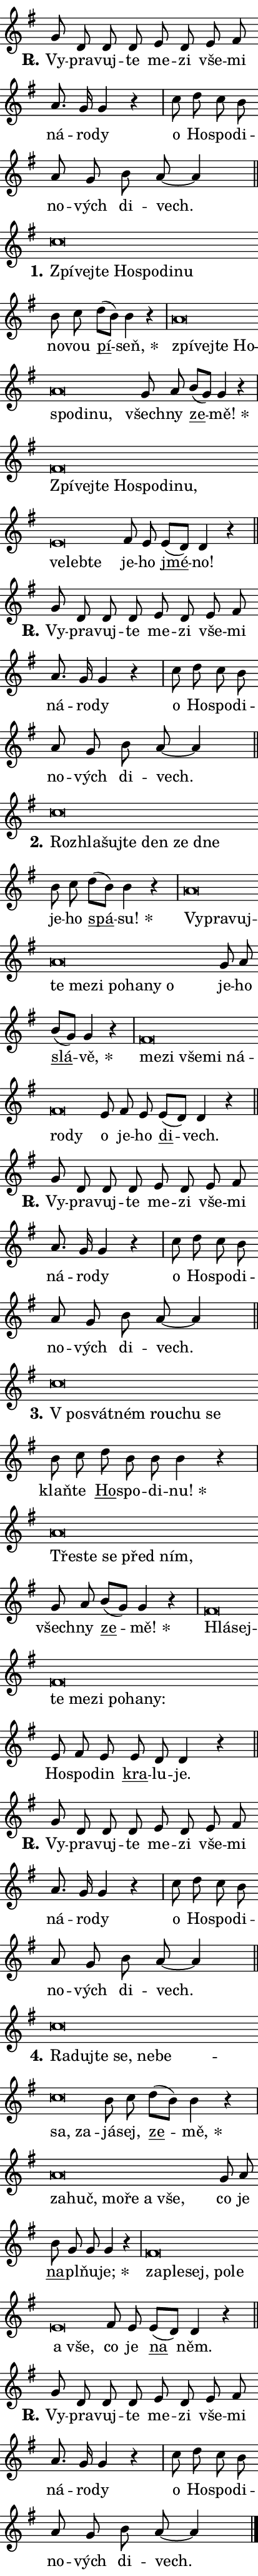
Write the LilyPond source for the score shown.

\version "2.22.1"
\header { tagline = "" }
\paper {
  indent = 0\cm
  top-margin = 0\cm
  right-margin = 0\cm
  bottom-margin = 0\cm
  left-margin = 0\cm
  paper-width = 7\cm
  page-breaking = #ly:one-page-breaking
  system-system-spacing.basic-distance = #11
  score-system-spacing.basic-distance = #11
  ragged-last = ##f
}


%% Author: Thomas Morley
%% https://lists.gnu.org/archive/html/lilypond-user/2020-05/msg00002.html
#(define (line-position grob)
"Returns position of @var[grob} in current system:
   @code{'start}, if at first time-step
   @code{'end}, if at last time-step
   @code{'middle} otherwise
"
  (let* ((col (ly:item-get-column grob))
         (ln (ly:grob-object col 'left-neighbor))
         (rn (ly:grob-object col 'right-neighbor))
         (col-to-check-left (if (ly:grob? ln) ln col))
         (col-to-check-right (if (ly:grob? rn) rn col))
         (break-dir-left
           (and
             (ly:grob-property col-to-check-left 'non-musical #f)
             (ly:item-break-dir col-to-check-left)))
         (break-dir-right
           (and
             (ly:grob-property col-to-check-right 'non-musical #f)
             (ly:item-break-dir col-to-check-right))))
        (cond ((eqv? 1 break-dir-left) 'start)
              ((eqv? -1 break-dir-right) 'end)
              (else 'middle))))

#(define (tranparent-at-line-position vctor)
  (lambda (grob)
  "Relying on @code{line-position} select the relevant enry from @var{vctor}.
Used to determine transparency,"
    (case (line-position grob)
      ((end) (not (vector-ref vctor 0)))
      ((middle) (not (vector-ref vctor 1)))
      ((start) (not (vector-ref vctor 2))))))

noteHeadBreakVisibility =
#(define-music-function (break-visibility)(vector?)
"Makes @code{NoteHead}s transparent relying on @var{break-visibility}"
#{
  \override NoteHead.transparent =
    #(tranparent-at-line-position break-visibility)
#})

#(define delete-ledgers-for-transparent-note-heads
  (lambda (grob)
    "Reads whether a @code{NoteHead} is transparent.
If so this @code{NoteHead} is removed from @code{'note-heads} from
@var{grob}, which is supposed to be @code{LedgerLineSpanner}.
As a result ledgers are not printed for this @code{NoteHead}"
    (let* ((nhds-array (ly:grob-object grob 'note-heads))
           (nhds-list
             (if (ly:grob-array? nhds-array)
                 (ly:grob-array->list nhds-array)
                 '()))
           ;; Relies on the transparent-property being done before
           ;; Staff.LedgerLineSpanner.after-line-breaking is executed.
           ;; This is fragile ...
           (to-keep
             (remove
               (lambda (nhd)
                 (ly:grob-property nhd 'transparent #f))
               nhds-list)))
      ;; TODO find a better method to iterate over grob-arrays, similiar
      ;; to filter/remove etc for lists
      ;; For now rebuilt from scratch
      (set! (ly:grob-object grob 'note-heads)  '())
      (for-each
        (lambda (nhd)
          (ly:pointer-group-interface::add-grob grob 'note-heads nhd))
        to-keep))))

hideNotes = {
  \noteHeadBreakVisibility #begin-of-line-visible
}
unHideNotes = {
  \noteHeadBreakVisibility #all-visible
}

% work-around for resetting accidentals
% https://lilypond.org/doc/v2.23/Documentation/notation/displaying-rhythms#unmetered-music
cadenzaMeasure = {
  \cadenzaOff
  \partial 1024 s1024
  \cadenzaOn
}

#(define-markup-command (accent layout props text) (markup?)
  "Underline accented syllable"
  (interpret-markup layout props
    #{\markup \override #'(offset . 4.3) \underline { #text }#}))

responsum = \markup \concat {
  "R" \hspace #-1.05 \path #0.1 #'((moveto 0 0.07) (lineto 0.9 0.8)) \hspace #0.05 "."
}

\layout {
    \context {
        \Staff
        \remove "Time_signature_engraver"
        \override LedgerLineSpanner.after-line-breaking = #delete-ledgers-for-transparent-note-heads
    }
    \context {
        \Voice {
            \override NoteHead.output-attributes = #'((class . "notehead"))
            \override Hairpin.height = #0.55
        }
    }
    \context {
        \Lyrics {
            \override StanzaNumber.output-attributes = #'((class . "stanzanumber"))
            \override LyricSpace.minimum-distance = #0.9
            \override LyricText.font-name = #"TeX Gyre Schola"
            \override LyricText.font-size = 1
            \override StanzaNumber.font-name = #"TeX Gyre Schola Bold"
            \override StanzaNumber.font-size = 1
        }
    }
}

% magnetic-lyrics.ily
%
%   written by
%     Jean Abou Samra <jean@abou-samra.fr>
%     Werner Lemberg <wl@gnu.org>
%
%   adapted by
%     Jiri Hon <jiri.hon@gmail.com>
%
% Version 2022-Apr-15

% https://www.mail-archive.com/lilypond-user@gnu.org/msg149350.html

#(define (Left_hyphen_pointer_engraver context)
   "Collect syllable-hyphen-syllable occurrences in lyrics and store
them in properties.  This engraver only looks to the left.  For
example, if the lyrics input is @code{foo -- bar}, it does the
following.

@itemize @bullet
@item
Set the @code{text} property of the @code{LyricHyphen} grob between
@q{foo} and @q{bar} to @code{foo}.

@item
Set the @code{left-hyphen} property of the @code{LyricText} grob with
text @q{foo} to the @code{LyricHyphen} grob between @q{foo} and
@q{bar}.
@end itemize

Use this auxiliary engraver in combination with the
@code{lyric-@/text::@/apply-@/magnetic-@/offset!} hook."
   (let ((hyphen #f)
         (text #f))
     (make-engraver
      (acknowledgers
       ((lyric-syllable-interface engraver grob source-engraver)
        (set! text grob)))
      (end-acknowledgers
       ((lyric-hyphen-interface engraver grob source-engraver)
        ;(when (not (grob::has-interface grob 'lyric-space-interface))
          (set! hyphen grob)));)
      ((stop-translation-timestep engraver)
       (when (and text hyphen)
         (ly:grob-set-object! text 'left-hyphen hyphen))
       (set! text #f)
       (set! hyphen #f)))))

#(define (lyric-text::apply-magnetic-offset! grob)
   "If the space between two syllables is less than the value in
property @code{LyricText@/.details@/.squash-threshold}, move the right
syllable to the left so that it gets concatenated with the left
syllable.

Use this function as a hook for
@code{LyricText@/.after-@/line-@/breaking} if the
@code{Left_@/hyphen_@/pointer_@/engraver} is active."
   (let ((hyphen (ly:grob-object grob 'left-hyphen #f)))
     (when hyphen
       (let ((left-text (ly:spanner-bound hyphen LEFT)))
         (when (grob::has-interface left-text 'lyric-syllable-interface)
           (let* ((common (ly:grob-common-refpoint grob left-text X))
                  (this-x-ext (ly:grob-extent grob common X))
                  (left-x-ext
                   (begin
                     ;; Trigger magnetism for left-text.
                     (ly:grob-property left-text 'after-line-breaking)
                     (ly:grob-extent left-text common X)))
                  ;; `delta` is the gap width between two syllables.
                  (delta (- (interval-start this-x-ext)
                            (interval-end left-x-ext)))
                  (details (ly:grob-property grob 'details))
                  (threshold (assoc-get 'squash-threshold details 0.2)))
             (when (< delta threshold)
               (let* (;; We have to manipulate the input text so that
                      ;; ligatures crossing syllable boundaries are not
                      ;; disabled.  For languages based on the Latin
                      ;; script this is essentially a beautification.
                      ;; However, for non-Western scripts it can be a
                      ;; necessity.
                      (lt (ly:grob-property left-text 'text))
                      (rt (ly:grob-property grob 'text))
                      (is-space (grob::has-interface hyphen 'lyric-space-interface))
                      (space (if is-space " " ""))
                      (space-markup (grob-interpret-markup grob " "))
                      (space-size (interval-length (ly:stencil-extent space-markup X)))
                      (extra-delta (if is-space space-size 0))
                      ;; Append new syllable.
                      (ltrt-space (if (and (string? lt) (string? rt))
                                (string-append lt space rt)
                                (make-concat-markup (list lt space rt))))
                      ;; Right-align `ltrt` to the right side.
                      (ltrt-space-markup (grob-interpret-markup
                               grob
                               (make-translate-markup
                                (cons (interval-length this-x-ext) 0)
                                (make-right-align-markup ltrt-space)))))
                 (begin
                   ;; Don't print `left-text`.
                   (ly:grob-set-property! left-text 'stencil #f)
                   ;; Set text and stencil (which holds all collected
                   ;; syllables so far) and shift it to the left.
                   (ly:grob-set-property! grob 'text ltrt-space)
                   (ly:grob-set-property! grob 'stencil ltrt-space-markup)
                   (ly:grob-translate-axis! grob (- (- delta extra-delta)) X))))))))))


#(define (lyric-hyphen::displace-bounds-first grob)
   ;; Make very sure this callback isn't triggered too early.
   (let ((left (ly:spanner-bound grob LEFT))
         (right (ly:spanner-bound grob RIGHT)))
     (ly:grob-property left 'after-line-breaking)
     (ly:grob-property right 'after-line-breaking)
     (ly:lyric-hyphen::print grob)))

squashThreshold = #0.4

\layout {
  \context {
    \Lyrics
    \consists #Left_hyphen_pointer_engraver
    \override LyricText.after-line-breaking =
      #lyric-text::apply-magnetic-offset!
    \override LyricHyphen.stencil = #lyric-hyphen::displace-bounds-first
    \override LyricText.details.squash-threshold = \squashThreshold
    \override LyricHyphen.minimum-distance = 0
    \override LyricHyphen.minimum-length = \squashThreshold
  }
}

squash = \override LyricText.details.squash-threshold = 9999
unSquash = \override LyricText.details.squash-threshold = \squashThreshold

left = \override LyricText.self-alignment-X = #LEFT
unLeft = \revert LyricText.self-alignment-X

starOffset = #(lambda (grob) 
                (let ((x_offset (ly:self-alignment-interface::aligned-on-x-parent grob)))
                  (if (= x_offset 0) 0 (+ x_offset 1.2))))

star = #(define-music-function (syllable)(string?)
"Append star separator at the end of a syllable"
#{
  \once \override LyricText.X-offset = #starOffset
  \lyricmode { \markup {
    #syllable
    \override #'((font-name . "TeX Gyre Schola Bold")) \hspace #0.2 \lower #0.65 \larger "*"
  } }
#})

starAccent = #(define-music-function (syllable)(string?)
"Append star separator at the end of a syllable and make accent"
#{
  \once \override LyricText.X-offset = #starOffset
  \lyricmode { \markup {
    \accent #syllable
    \override #'((font-name . "TeX Gyre Schola Bold")) \hspace #0.2 \lower #0.65 \larger "*"
  } }
#})

breath = #(define-music-function (syllable)(string?)
"Append breathing indicator at the end of a syllable"
#{
  \lyricmode { \markup { #syllable "+" } }
#})

optionalBreath = #(define-music-function (syllable)(string?)
"Append optional breathing indicator at the end of a syllable"
#{
  \lyricmode { \markup { #syllable "(+)" } }
#})


\score {
    <<
        \new Voice = "melody" { \cadenzaOn \key g \major \relative { g'8 d d d e d e fis \bar "" a8. g16 g4 r \cadenzaMeasure \bar "|" c8 d c b \bar "" a g b a~ a4 \cadenzaMeasure \bar "||" \break }
\relative { c''\breve*1/16 \hideNotes \breve*1/16 \bar "" \breve*1/16 \bar "" \breve*1/16 \bar "" \breve*1/16 \bar "" \breve*1/16 \breve*1/16 \bar "" \unHideNotes b8 c \bar "" d[( b)] b4 r \cadenzaMeasure \bar "|" a\breve*1/16 \hideNotes \breve*1/16 \bar "" \breve*1/16 \bar "" \breve*1/16 \bar "" \breve*1/16 \bar "" \breve*1/16 \breve*1/16 \bar "" \unHideNotes g8 a \bar "" b[( g)] g4 r \cadenzaMeasure \bar "|" fis\breve*1/16 \hideNotes \breve*1/16 \bar "" \breve*1/16 \bar "" \breve*1/16 \bar "" \breve*1/16 \bar "" \breve*1/16 \breve*1/16 \bar "" \unHideNotes e\breve*1/16 \hideNotes \breve*1/16 \breve*1/16 \bar "" \unHideNotes fis8 e \bar "" e[( d)] d4 r \cadenzaMeasure \bar "||" \break }
\relative { g'8 d d d e d e fis \bar "" a8. g16 g4 r \cadenzaMeasure \bar "|" c8 d c b \bar "" a g b a~ a4 \cadenzaMeasure \bar "||" \break }
\relative { c''\breve*1/16 \hideNotes \breve*1/16 \bar "" \breve*1/16 \bar "" \breve*1/16 \bar "" \breve*1/16 \bar "" \breve*1/16 \breve*1/16 \bar "" \unHideNotes b8 c \bar "" d[( b)] b4 r \cadenzaMeasure \bar "|" a\breve*1/16 \hideNotes \breve*1/16 \bar "" \breve*1/16 \bar "" \breve*1/16 \bar "" \breve*1/16 \bar "" \breve*1/16 \bar "" \breve*1/16 \bar "" \breve*1/16 \bar "" \breve*1/16 \breve*1/16 \bar "" \unHideNotes g8 a \bar "" b[( g)] g4 r \cadenzaMeasure \bar "|" fis\breve*1/16 \hideNotes \breve*1/16 \bar "" \breve*1/16 \bar "" \breve*1/16 \bar "" \breve*1/16 \bar "" \breve*1/16 \breve*1/16 \bar "" \unHideNotes e8 fis8 e \bar "" e[( d)] d4 r \cadenzaMeasure \bar "||" \break }
\relative { g'8 d d d e d e fis \bar "" a8. g16 g4 r \cadenzaMeasure \bar "|" c8 d c b \bar "" a g b a~ a4 \cadenzaMeasure \bar "||" \break }
\relative { c''\breve*1/16 \hideNotes \breve*1/16 \bar "" \breve*1/16 \bar "" \breve*1/16 \bar "" \breve*1/16 \breve*1/16 \bar "" \unHideNotes b8 c \bar "" d b b b4 r \cadenzaMeasure \bar "|" a\breve*1/16 \hideNotes \breve*1/16 \bar "" \breve*1/16 \bar "" \breve*1/16 \breve*1/16 \bar "" \unHideNotes g8 a \bar "" b[( g)] g4 r \cadenzaMeasure \bar "|" fis\breve*1/16 \hideNotes \breve*1/16 \bar "" \breve*1/16 \bar "" \breve*1/16 \bar "" \breve*1/16 \bar "" \breve*1/16 \bar "" \breve*1/16 \breve*1/16 \bar "" \unHideNotes e8 fis8 e \bar "" e d d4 r \cadenzaMeasure \bar "||" \break }
\relative { g'8 d d d e d e fis \bar "" a8. g16 g4 r \cadenzaMeasure \bar "|" c8 d c b \bar "" a g b a~ a4 \cadenzaMeasure \bar "||" \break }
\relative { c''\breve*1/16 \hideNotes \breve*1/16 \bar "" \breve*1/16 \bar "" \breve*1/16 \bar "" \breve*1/16 \bar "" \breve*1/16 \bar "" \breve*1/16 \breve*1/16 \bar "" \unHideNotes b8 c \bar "" d[( b)] b4 r \cadenzaMeasure \bar "|" a\breve*1/16 \hideNotes \breve*1/16 \bar "" \breve*1/16 \bar "" \breve*1/16 \bar "" \breve*1/16 \breve*1/16 \bar "" \unHideNotes g8 a \bar "" b g g g4 r \cadenzaMeasure \bar "|" fis\breve*1/16 \hideNotes \breve*1/16 \bar "" \breve*1/16 \bar "" \breve*1/16 \breve*1/16 \bar "" \unHideNotes e\breve*1/16 \hideNotes \breve*1/16 \bar "" \unHideNotes fis8 e \bar "" e[( d)] d4 r \cadenzaMeasure \bar "||" \break }
\relative { g'8 d d d e d e fis \bar "" a8. g16 g4 r \cadenzaMeasure \bar "|" c8 d c b \bar "" a g b a~ a4 \cadenzaMeasure \bar "||" \break } \bar "|." }
        \new Lyrics \lyricsto "melody" { \lyricmode { \set stanza = \responsum
Vy -- pra -- vuj -- te me -- zi vše -- mi ná -- ro -- dy o Ho -- spo -- di -- no -- vých di -- vech.
\set stanza = "1."
\left Zpí -- \squash vej -- te Ho -- spo -- di -- nu \unLeft \unSquash no -- vou \markup \accent pí -- \star seň, \left zpí -- \squash vej -- te Ho -- spo -- di -- nu, \unLeft \unSquash všech -- ny \markup \accent ze -- \star mě! \left Zpí -- \squash vej -- te Ho -- spo -- di -- nu, \left \unLeft \unSquash ve -- \squash leb -- te \unLeft \unSquash je -- ho \markup \accent jmé -- no!
\set stanza = \responsum
Vy -- pra -- vuj -- te me -- zi vše -- mi ná -- ro -- dy o Ho -- spo -- di -- no -- vých di -- vech.
\set stanza = "2."
\left Roz -- \squash hla -- šuj -- te den ze dne \unLeft \unSquash je -- ho \markup \accent spá -- \star su! \left Vy -- \squash pra -- vuj -- te me -- zi po -- ha -- ny o \unLeft \unSquash je -- ho \markup \accent slá -- \star vě, \left me -- \squash zi vše -- mi ná -- ro -- dy \unLeft \unSquash o je -- ho \markup \accent di -- vech.
\set stanza = \responsum
Vy -- pra -- vuj -- te me -- zi vše -- mi ná -- ro -- dy o Ho -- spo -- di -- no -- vých di -- vech.
\set stanza = "3."
\left "V po" -- \squash svát -- ném rou -- chu se \unLeft \unSquash klaň -- te \markup \accent Ho -- spo -- di -- \star nu! \left Tře -- \squash ste se před ním, \unLeft \unSquash všech -- ny \markup \accent ze -- \star mě! \left Hlá -- \squash sej -- te me -- zi po -- ha -- ny: \unLeft \unSquash Ho -- spo -- din \markup \accent kra -- lu -- je.
\set stanza = \responsum
Vy -- pra -- vuj -- te me -- zi vše -- mi ná -- ro -- dy o Ho -- spo -- di -- no -- vých di -- vech.
\set stanza = "4."
\left Ra -- \squash duj -- te se, ne -- be -- sa, za -- \unLeft \unSquash já -- sej, \markup \accent ze -- \star mě, \left za -- \squash huč, mo -- ře a vše, \unLeft \unSquash co je \markup \accent na -- pl -- ňu -- \star je; \left za -- \squash ple -- sej, po -- le \left \unLeft \unSquash a \squash vše, \unLeft \unSquash co je \markup \accent na něm.
\set stanza = \responsum
Vy -- pra -- vuj -- te me -- zi vše -- mi ná -- ro -- dy o Ho -- spo -- di -- no -- vých di -- vech. } }
    >>
    \layout {}
}
